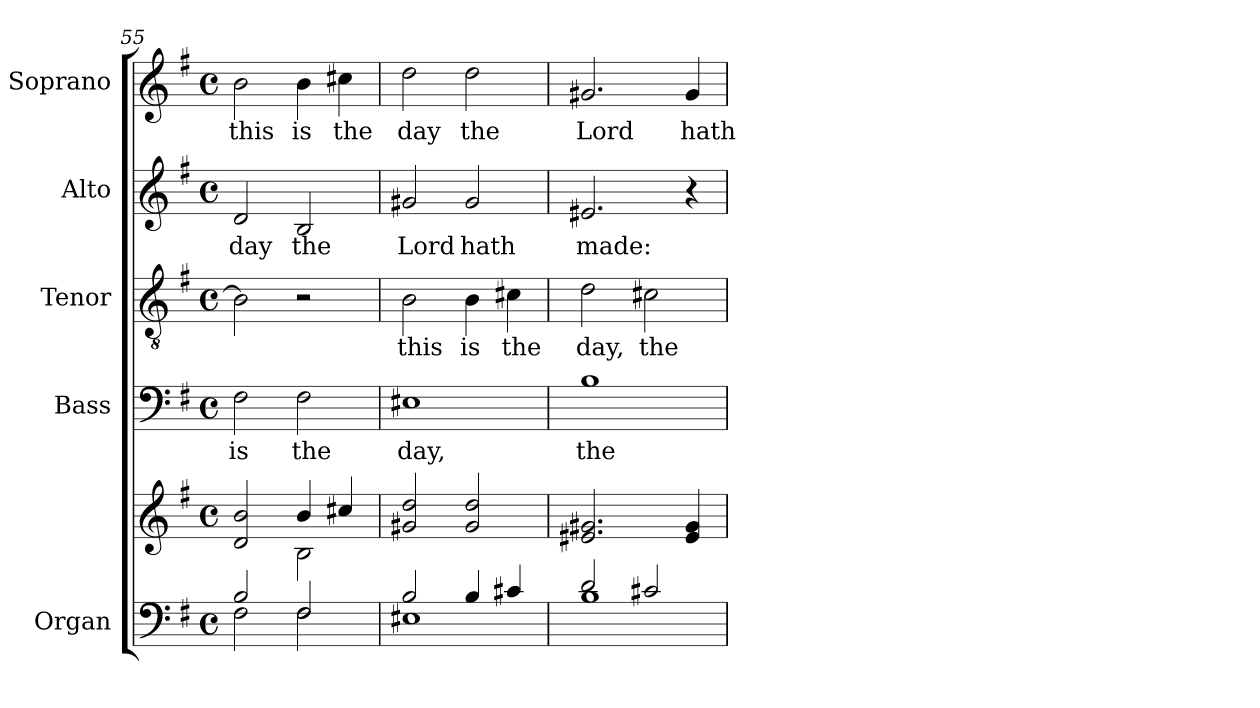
**kern	**kern	**kern	**text	**kern	**text	**kern	**text	**kern	**text
*part5	*part5	*part4	*part4	*part3	*part3	*part2	*part2	*part1	*part1
*staff6	*staff5	*staff4	*staff4	*staff3	*staff3	*staff2	*staff2	*staff1	*staff1
*I"Organ	*	*I"Bass	*	*I"Tenor	*	*I"Alto	*	*I"Soprano	*
*	*	*I'B	*	*I'T	*	*I'A	*	*I'S	*
!!LO:LB:g=z
*clefF4	*clefG2	*clefF4	*	*clefGv2	*	*clefG2	*	*clefG2	*
*k[f#]	*k[f#]	*k[f#]	*	*k[f#]	*	*k[f#]	*	*k[f#]	*
*G:	*G:	*G:	*	*G:	*	*G:	*	*G:	*
*M4/4	*M4/4	*M4/4	*	*M4/4	*	*M4/4	*	*M4/4	*
*met(c)	*met(c)	*met(c)	*	*met(c)	*	*met(c)	*	*met(c)	*
=55	=55	=55	=55	=55	=55	=55	=55	=55	=55
*^	*^	*	*	*	*	*	*	*	*
!	!	!	!	!	!LO:LY:b	!	!	!	!LO:LY:b	!	!LO:LY:b
2B/	2F#\	2d/ 2b/	2ryy	2F#	is	2B]	.	2d	day	2b	this
!	!	!	!	!	!LO:LY:b	!	!	!	!LO:LY:b	!	!LO:LY:b
2F#/	2F#\	4b/	2B\	2F#	the	2r	.	2B	the	4b	is
!	!	!	!	!	!	!	!	!	!	!	!LO:LY:b
.	.	4cc#X/	.	.	.	.	.	.	.	4cc#X	the
=56	=56	=56	=56	=56	=56	=56	=56	=56	=56	=56	=56
!	!	!	!	!	!LO:LY:b	!	!LO:LY:b	!	!LO:LY:b	!	!LO:LY:b
2B/	1E#X\	2g#X/ 2dd/	1ryy	1E#X	day,	2B	this	2g#X	Lord	2dd	day
!	!	!	!	!	!	!	!LO:LY:b	!	!LO:LY:b	!	!LO:LY:b
4B/	.	2g#/ 2dd/	.	.	.	4B	is	2g#	hath	2dd	the
!	!	!	!	!	!	!	!LO:LY:b	!	!	!	!
4c#X/	.	.	.	.	.	4c#X	the	.	.	.	.
=57	=57	=57	=57	=57	=57	=57	=57	=57	=57	=57	=57
!	!	!	!	!	!LO:LY:b	!	!LO:LY:b	!	!LO:LY:b	!	!LO:LY:b
2d/	1B\	2.e#X/ 2.g#X/	1ryy	1B	the	2d	day,	2.e#X	made:	2.g#X	Lord
!	!	!	!	!	!	!	!LO:LY:b	!	!	!	!
2c#X/	.	.	.	.	.	2c#X	the	.	.	.	.
!	!	!	!	!	!	!	!	!	!	!	!LO:LY:b
.	.	4e#/ 4g#/	.	.	.	.	.	4r	.	4g#	hath
*v	*v	*	*	*	*	*	*	*	*	*	*
*	*v	*v	*	*	*	*	*	*	*	*
=	=	=	=	=	=	=	=	=	=
*-	*-	*-	*-	*-	*-	*-	*-	*-	*-
